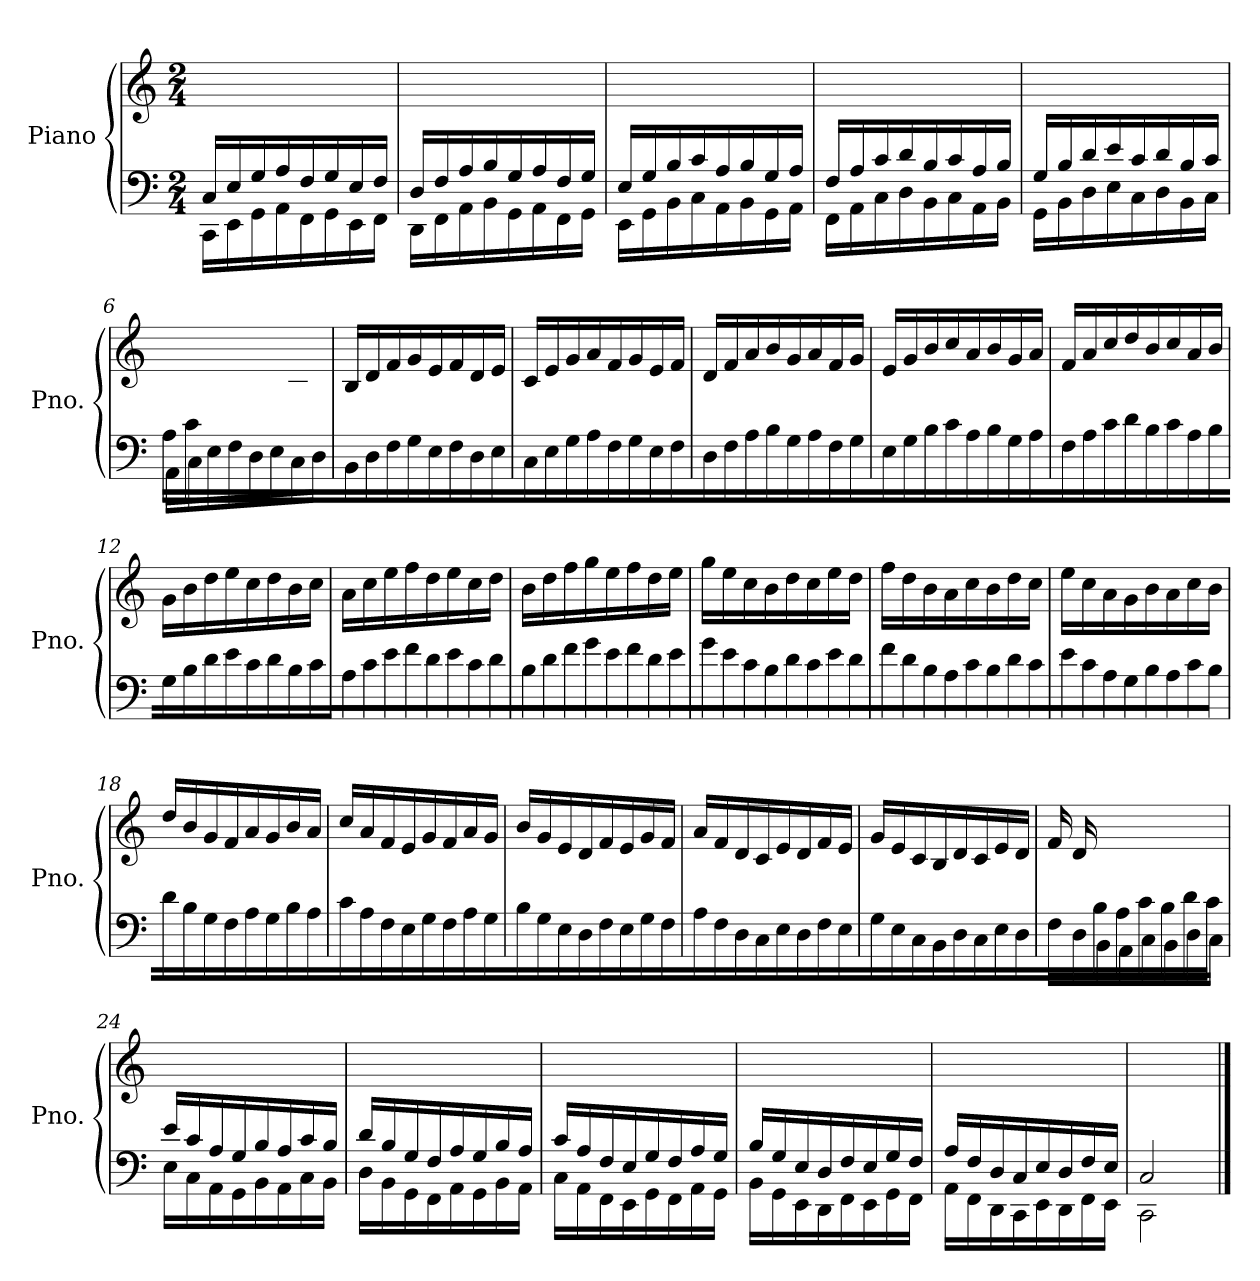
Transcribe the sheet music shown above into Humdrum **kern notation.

**kern	**kern
*part1	*part1
*staff2	*staff1
*I"Piano	*
*I'Pno.	*
*clefF4	*clefG2
*k[]	*k[]
*M2/4	*M2/4
=1	=1
*^	*
16C/LL	16CC<\LL	2ryy
16E/	16EE<\	.
16G/	16GG<\	.
16A/	16AA<\	.
16F/	16FF<\	.
16G/	16GG<\	.
16E/	16EE<\	.
16F/JJ	16FF<\JJ	.
=2	=2	=2
16D/LL	16DD<\LL	2ryy
16F/	16FF<\	.
16A/	16AA<\	.
16B/	16BB<\	.
16G/	16GG<\	.
16A/	16AA\	.
16F/	16FF\	.
16G/JJ	16GG\JJ	.
=3	=3	=3
16E/LL	16EE<\LL	2ryy
16G/	16GG<\	.
16B/	16BB<\	.
16c/	16C\	.
16A/	16AA\	.
16B/	16BB\	.
16G/	16GG\	.
16A/JJ	16AA\JJ	.
=4	=4	=4
16F/LL	16FF<\LL	2ryy
16A/	16AA<\	.
16c/	16C<\	.
16d/	16D\	.
16B/	16BB\	.
16c/	16C\	.
16A/	16AA\	.
16B/JJ	16BB\JJ	.
=5	=5	=5
16G/LL	16GG<\LL	2ryy
16B/	16BB<\	.
16d/	16D<\	.
16e/	16E\	.
16c/	16C\	.
16d/	16D\	.
16B/	16BB\	.
16c/JJ	16C\JJ	.
!!LO:LB:g=z
=6	=6	=6
16A/LL	16AA<\LL	8ryy
16c/	16C<\	.
4.ryy	16E<\	16e/
.	16F\	16f/
.	16D\	16d/
.	16E\	16e/
.	16C\	16c/
.	16D\JJ	16d/JJ
*v	*v	*
=7	=7
16BB<\LL	16B/LL
16D<\	16d/
16F<\	16f/
16G\	16g/
16E\	16e/
16F\	16f/
16D\	16d/
16E\JJ	16e/JJ
=8	=8
16C<\LL	16c/LL
16E<\	16e/
16G<\	16g/
16A\	16a/
16F\	16f/
16G\	16g/
16E\	16e/
16F\JJ	16f/JJ
=9	=9
16D<\LL	16d/LL
16F<\	16f/
16A<\	16a/
16B\	16b/
16G\	16g/
16A\	16a/
16F\	16f/
16G\JJ	16g/JJ
=10	=10
16E<\LL	16e/LL
16G<\	16g/
16B<\	16b/
16c\	16cc/
16A\	16a/
16B\	16b/
16G\	16g/
16A\JJ	16a/JJ
!!LO:LB:g=z
=11	=11
16F<\LL	16f/LL
16A\	16a/
16c\	16cc/
16d\	16dd/
16B\	16b/
16c\	16cc/
16A\	16a/
16B\JJ	16b/JJ
=12	=12
16G<\LL	16g\LL
16B\	16b\
16d\	16dd\
16e\	16ee\
16c\	16cc\
16d\	16dd\
16B\	16b\
16c\JJ	16cc\JJ
=13	=13
16A<\LL	16a\LL
16c\	16cc\
16e\	16ee\
16f\	16ff\
16d\	16dd\
16e\	16ee\
16c\	16cc\
16d\JJ	16dd\JJ
=14	=14
16B<\LL	16b\LL
16d\	16dd\
16f\	16ff\
16g\	16gg\
16e\	16ee\
16f\	16ff\
16d\	16dd\
16e\JJ	16ee\JJ
!!LO:LB:g=z
=15	=15
16g<\LL	16gg\LL
16e<\	16ee\
16c<\	16cc\
16B<\	16b\
16d<\	16dd\
16c<\	16cc\
16e<\	16ee\
16d<\JJ	16dd\JJ
=16	=16
16f<\LL	16ff\LL
16d<\	16dd\
16B<\	16b\
16A<\	16a\
16c<\	16cc\
16B<\	16b\
16d<\	16dd\
16c<\JJ	16cc\JJ
=17	=17
16e<\LL	16ee\LL
16c<\	16cc\
16A<\	16a\
16G<\	16g\
16B\	16b\
16A\	16a\
16c\	16cc\
16B\JJ	16b\JJ
=18	=18
16d<\LL	16dd/LL
16B<\	16b/
16G<\	16g/
16F<\	16f/
16A\	16a/
16G\	16g/
16B\	16b/
16A\JJ	16a/JJ
=19	=19
16c<\LL	16cc/LL
16A\	16a/
16F\	16f/
16E\	16e/
16G\	16g/
16F\	16f/
16A\	16a/
16G\JJ	16g/JJ
!!LO:PB:g=z
=20	=20
16B<\LL	16b/LL
16G\	16g/
16E\	16e/
16D\	16d/
16F\	16f/
16E\	16e/
16G\	16g/
16F\JJ	16f/JJ
=21	=21
16A<\LL	16a/LL
16F\	16f/
16D\	16d/
16C\	16c/
16E\	16e/
16D\	16d/
16F\	16f/
16E\JJ	16e/JJ
=22	=22
16G<\LL	16g/LL
16E\	16e/
16C\	16c/
16BB\	16B/
16D\	16d/
16C\	16c/
16E\	16e/
16D\JJ	16d/JJ
=23	=23
*^	*
8ryy	16F<\LL	16f/LL
.	16D\	16d/
16B/	16BB\	4.ryy
16A/	16AA\	.
16c/	16C\	.
16B/	16BB\	.
16d/	16D\	.
16c/JJ	16C\JJ	.
=24	=24	=24
16e/LL	16E<\LL	2ryy
16c/	16C\	.
16A/	16AA\	.
16G/	16GG\	.
16B/	16BB\	.
16A/	16AA\	.
16c/	16C\	.
16B/JJ	16BB\JJ	.
!!LO:LB:g=z
=25	=25	=25
16d/LL	16D<\LL	2ryy
16B/	16BB\	.
16G/	16GG\	.
16F/	16FF\	.
16A/	16AA\	.
16G/	16GG\	.
16B/	16BB\	.
16A/JJ	16AA\JJ	.
=26	=26	=26
16c/LL	16C<\LL	2ryy
16A/	16AA\	.
16F/	16FF\	.
16E/	16EE\	.
16G/	16GG\	.
16F/	16FF\	.
16A/	16AA\	.
16G/JJ	16GG\JJ	.
=27	=27	=27
16B/LL	16BB<\LL	2ryy
16G/	16GG\	.
16E/	16EE\	.
16D/	16DD\	.
16F/	16FF\	.
16E/	16EE\	.
16G/	16GG\	.
16F/JJ	16FF\JJ	.
=28	=28	=28
16A/LL	16AA\LL	2ryy
16F/	16FF\	.
16D/	16DD\	.
16C/	16CC\	.
16E/	16EE\	.
16D/	16DD\	.
16F/	16FF\	.
16E/JJ	16EE\JJ	.
=29	=29	=29
2C/	2CC\	2ryy
*v	*v	*
==	==
*-	*-
